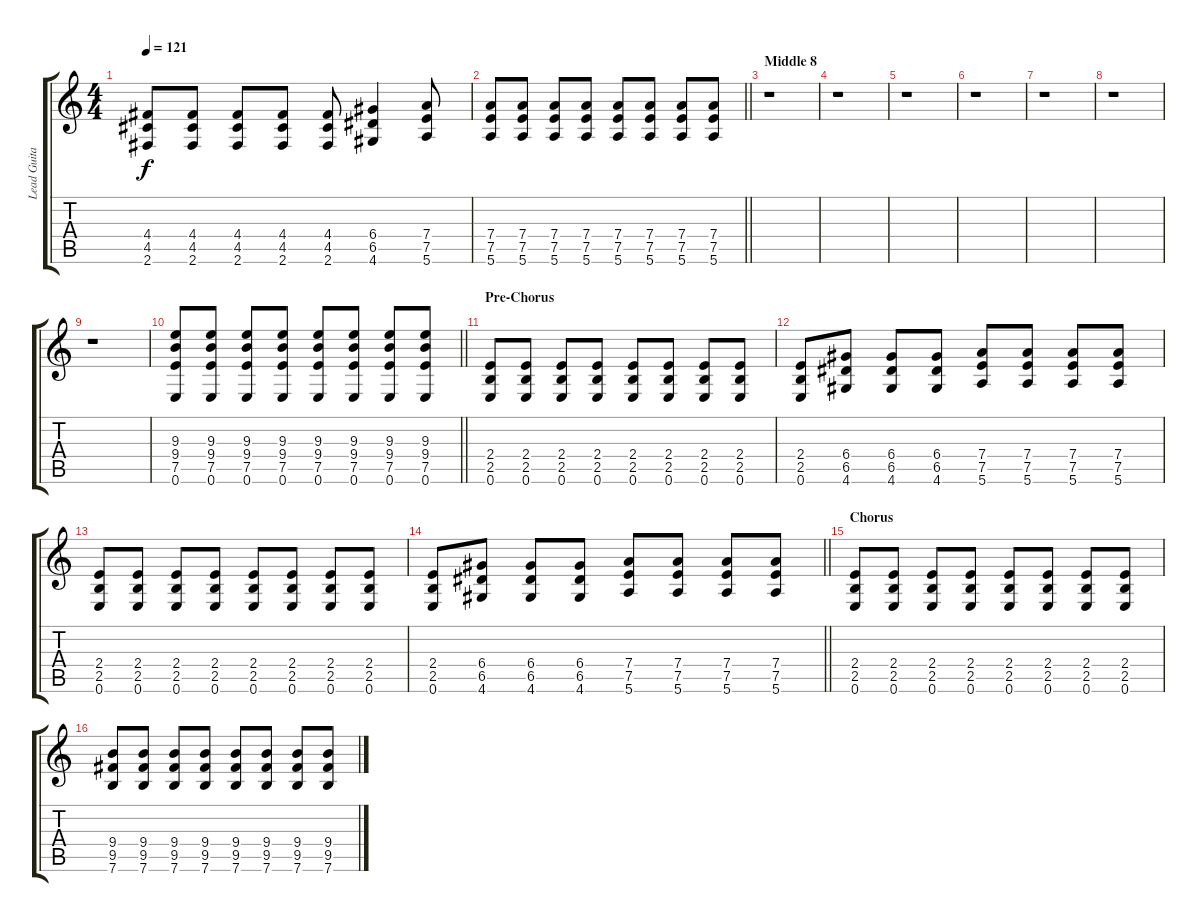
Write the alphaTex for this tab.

\track ("Lead Guitar" "Lead Guita") {instrument overdrivenguitar}
\staff {score tabs}
\tuning (E4 B3 G3 D3 A2 E2) {hide}
\ts (4 4)
\tempo 121
\clef g2
\ks c
(4.4 4.5 2.6).8{dy f} (4.4 4.5 2.6).8 (4.4 4.5 2.6).8 (4.4 4.5 2.6).8 (4.4 4.5 2.6).8 (6.4 6.5 4.6).4 (7.4 7.5 5.6).8 |
\barLineRight lightlight
(7.4 7.5 5.6).8 (7.4 7.5 5.6).8 (7.4 7.5 5.6).8 (7.4 7.5 5.6).8 (7.4 7.5 5.6).8 (7.4 7.5 5.6).8 (7.4 7.5 5.6).8 (7.4 7.5 5.6).8 |
\section ("" "Middle 8")
r.1 |
r.1 |
r.1 |
r.1 |
r.1 |
r.1 |
r.1 |
\barLineRight lightlight
(9.3 9.4 7.5 0.6).8 (9.3 9.4 7.5 0.6).8 (9.3 9.4 7.5 0.6).8 (9.3 9.4 7.5 0.6).8 (9.3 9.4 7.5 0.6).8 (9.3 9.4 7.5 0.6).8 (9.3 9.4 7.5 0.6).8 (9.3 9.4 7.5 0.6).8 |
\section ("" "Pre-Chorus")
(2.4 2.5 0.6).8 (2.4 2.5 0.6).8 (2.4 2.5 0.6).8 (2.4 2.5 0.6).8 (2.4 2.5 0.6).8 (2.4 2.5 0.6).8 (2.4 2.5 0.6).8 (2.4 2.5 0.6).8 |
(2.4 2.5 0.6).8 (6.4 6.5 4.6).8 (6.4 6.5 4.6).8 (6.4 6.5 4.6).8 (7.4 7.5 5.6).8 (7.4 7.5 5.6).8 (7.4 7.5 5.6).8 (7.4 7.5 5.6).8 |
(2.4 2.5 0.6).8 (2.4 2.5 0.6).8 (2.4 2.5 0.6).8 (2.4 2.5 0.6).8 (2.4 2.5 0.6).8 (2.4 2.5 0.6).8 (2.4 2.5 0.6).8 (2.4 2.5 0.6).8 |
\barLineRight lightlight
(2.4 2.5 0.6).8 (6.4 6.5 4.6).8 (6.4 6.5 4.6).8 (6.4 6.5 4.6).8 (7.4 7.5 5.6).8 (7.4 7.5 5.6).8 (7.4 7.5 5.6).8 (7.4 7.5 5.6).8 |
\section ("" "Chorus")
(2.4 2.5 0.6).8 (2.4 2.5 0.6).8 (2.4 2.5 0.6).8 (2.4 2.5 0.6).8 (2.4 2.5 0.6).8 (2.4 2.5 0.6).8 (2.4 2.5 0.6).8 (2.4 2.5 0.6).8 |
(9.4 9.5 7.6).8 (9.4 9.5 7.6).8 (9.4 9.5 7.6).8 (9.4 9.5 7.6).8 (9.4 9.5 7.6).8 (9.4 9.5 7.6).8 (9.4 9.5 7.6).8 (9.4 9.5 7.6).8
